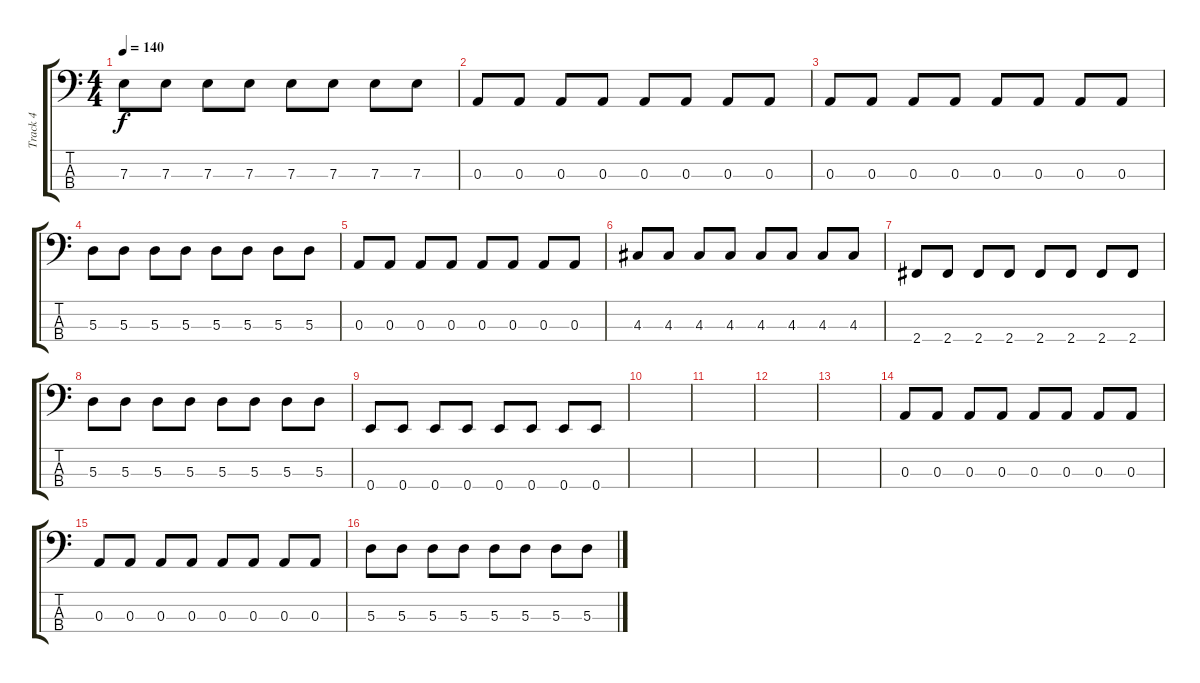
\track ("Track 4" "Track 4") {instrument electricbassfinger}
\staff {score tabs}
\tuning (G2 D2 A1 E1) {hide}
\ts (4 4)
\tempo 140
\clef f4
\ks c
7.3.8{dy f} 7.3.8 7.3.8 7.3.8 7.3.8 7.3.8 7.3.8 7.3.8 |
0.3.8 0.3.8 0.3.8 0.3.8 0.3.8 0.3.8 0.3.8 0.3.8 |
0.3.8 0.3.8 0.3.8 0.3.8 0.3.8 0.3.8 0.3.8 0.3.8 |
5.3.8 5.3.8 5.3.8 5.3.8 5.3.8 5.3.8 5.3.8 5.3.8 |
0.3.8 0.3.8 0.3.8 0.3.8 0.3.8 0.3.8 0.3.8 0.3.8 |
4.3.8 4.3.8 4.3.8 4.3.8 4.3.8 4.3.8 4.3.8 4.3.8 |
2.4.8 2.4.8 2.4.8 2.4.8 2.4.8 2.4.8 2.4.8 2.4.8 |
5.3.8 5.3.8 5.3.8 5.3.8 5.3.8 5.3.8 5.3.8 5.3.8 |
0.4.8 0.4.8 0.4.8 0.4.8 0.4.8 0.4.8 0.4.8 0.4.8 |
|
|
|
|
0.3.8 0.3.8 0.3.8 0.3.8 0.3.8 0.3.8 0.3.8 0.3.8 |
0.3.8 0.3.8 0.3.8 0.3.8 0.3.8 0.3.8 0.3.8 0.3.8 |
5.3.8 5.3.8 5.3.8 5.3.8 5.3.8 5.3.8 5.3.8 5.3.8
